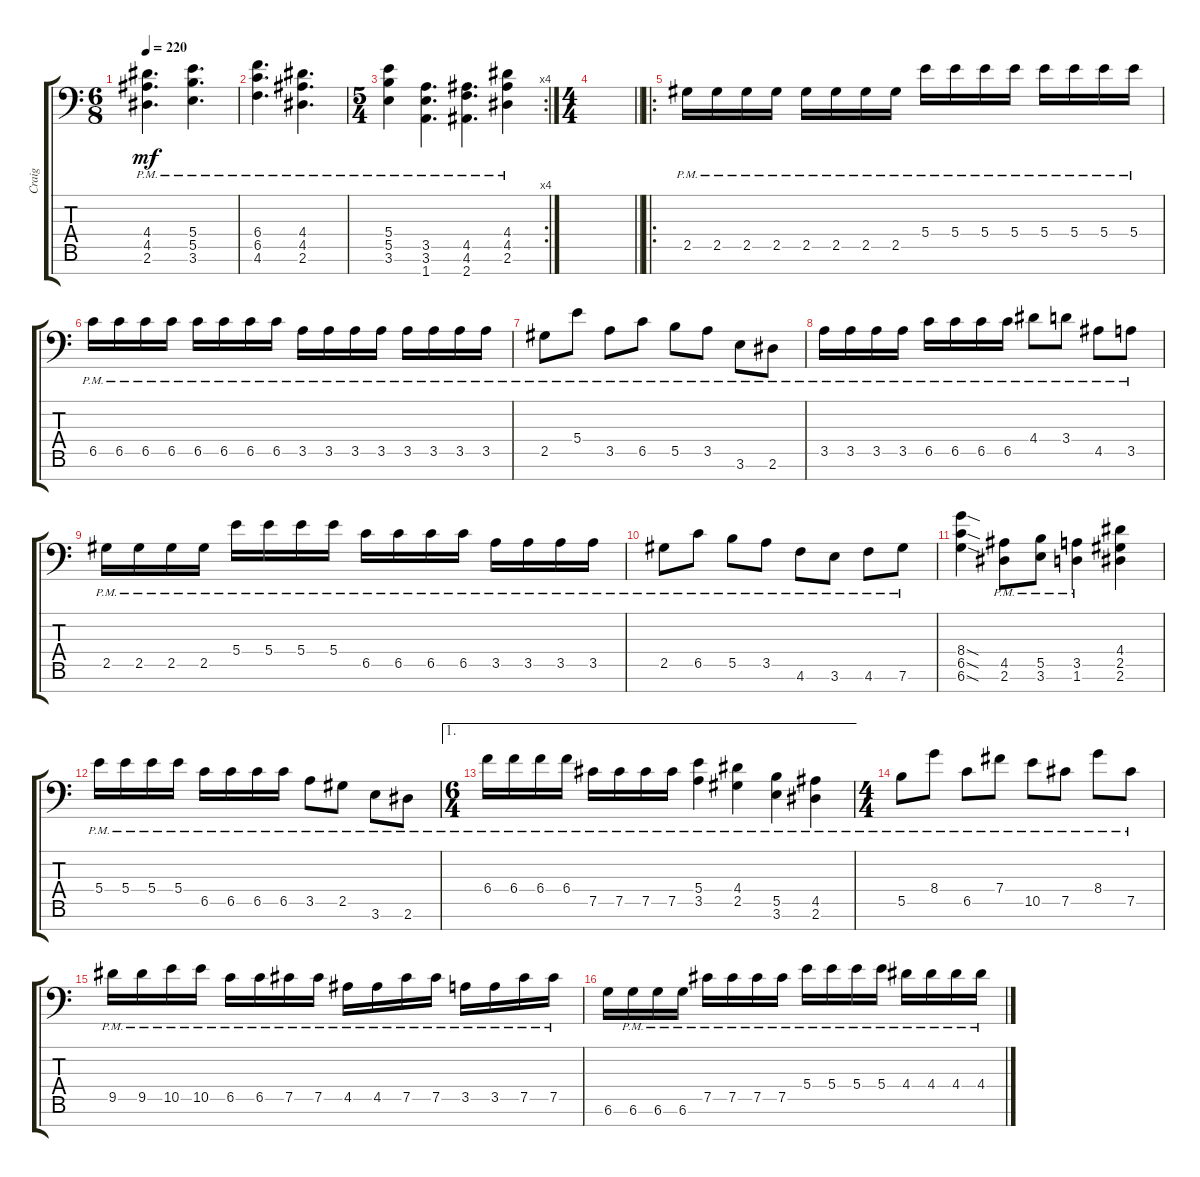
\track ("Craig" "Craig") {instrument distortionguitar}
\staff {score tabs}
\tuning (Db4 Ab3 E3 B2 Gb2 Db2 Ab1) {hide}
\ts (6 8)
\tempo 220
\clef f4
\ks c
(4.4{pm} 4.5{pm} 2.6).4{d dy mf} (5.4{pm} 5.5{pm} 3.6).4{d} |
(6.4{pm} 6.5{pm} 4.6).4{d} (4.4{pm} 4.5{pm} 2.6).4{d} |
\rc 4
\ts (5 4)
(5.4{pm} 5.5{pm} 3.6).4 (3.5{pm} 3.6{pm} 1.7).4{d} (4.5{pm} 4.6{pm} 2.7).4{d} (4.4{pm} 4.5{pm} 2.6).4 |
\ts (4 4)
\barLineRight lightlight
|
\ro
\section ("" "")
2.5{pm}.16 2.5{pm}.16 2.5{pm}.16 2.5{pm}.16 2.5{pm}.16 2.5{pm}.16 2.5{pm}.16 2.5{pm}.16 5.4{pm}.16 5.4{pm}.16 5.4{pm}.16 5.4{pm}.16 5.4{pm}.16 5.4{pm}.16 5.4{pm}.16 5.4{pm}.16 |
6.5{pm}.16 6.5{pm}.16 6.5{pm}.16 6.5{pm}.16 6.5{pm}.16 6.5{pm}.16 6.5{pm}.16 6.5{pm}.16 3.5{pm}.16 3.5{pm}.16 3.5{pm}.16 3.5{pm}.16 3.5{pm}.16 3.5{pm}.16 3.5{pm}.16 3.5{pm}.16 |
2.5{pm}.8 5.4{pm}.8 3.5{pm}.8 6.5{pm}.8 5.5{pm}.8 3.5{pm}.8 3.6{pm}.8 2.6{pm}.8 |
3.5{pm}.16 3.5{pm}.16 3.5{pm}.16 3.5{pm}.16 6.5{pm}.16 6.5{pm}.16 6.5{pm}.16 6.5{pm}.16 4.4{pm}.8 3.4{pm}.8 4.5{pm}.8 3.5{pm}.8 |
2.5{pm}.16 2.5{pm}.16 2.5{pm}.16 2.5{pm}.16 5.4{pm}.16 5.4{pm}.16 5.4{pm}.16 5.4{pm}.16 6.5{pm}.16 6.5{pm}.16 6.5{pm}.16 6.5{pm}.16 3.5{pm}.16 3.5{pm}.16 3.5{pm}.16 3.5{pm}.16 |
2.5{pm}.8 6.5{pm}.8 5.5{pm}.8 3.5{pm}.8 4.6{pm}.8 3.6{pm}.8 4.6{pm}.8 7.6{pm}.8 |
(8.4{sod} 6.5{sod} 6.6{sod}).4 (4.5{pm} 2.6{pm}).8 (5.5{pm} 3.6{pm}).8 (3.5{pm} 1.6{pm}).4 (4.4 2.5 2.6).4 |
5.4{pm}.16 5.4{pm}.16 5.4{pm}.16 5.4{pm}.16 6.5{pm}.16 6.5{pm}.16 6.5{pm}.16 6.5{pm}.16 3.5{pm}.8 2.5{pm}.8 3.6{pm}.8 2.6{pm}.8 |
\ae 1
\ts (6 4)
6.4{pm}.16 6.4{pm}.16 6.4{pm}.16 6.4{pm}.16 7.5{pm}.16 7.5{pm}.16 7.5{pm}.16 7.5{pm}.16 (5.4{pm} 3.5{pm}).4 (4.4{pm} 2.5{pm}).4 (5.5{pm} 3.6{pm}).4 (4.5{pm} 2.6{pm}).4 |
\ts (4 4)
5.5{pm}.8 8.4{pm}.8 6.5{pm}.8 7.4{pm}.8 10.5{pm}.8 7.5{pm}.8 8.4{pm}.8 7.5{pm}.8 |
9.5{pm}.16 9.5{pm}.16 10.5{pm}.16 10.5{pm}.16 6.5{pm}.16 6.5{pm}.16 7.5{pm}.16 7.5{pm}.16 4.5{pm}.16 4.5{pm}.16 7.5{pm}.16 7.5{pm}.16 3.5{pm}.16 3.5{pm}.16 7.5{pm}.16 7.5{pm}.16 |
6.6.16 6.6{pm}.16 6.6{pm}.16 6.6{pm}.16 7.5{pm}.16 7.5{pm}.16 7.5{pm}.16 7.5{pm}.16 5.4{pm}.16 5.4{pm}.16 5.4{pm}.16 5.4{pm}.16 4.4{pm}.16 4.4{pm}.16 4.4{pm}.16 4.4{pm}.16
